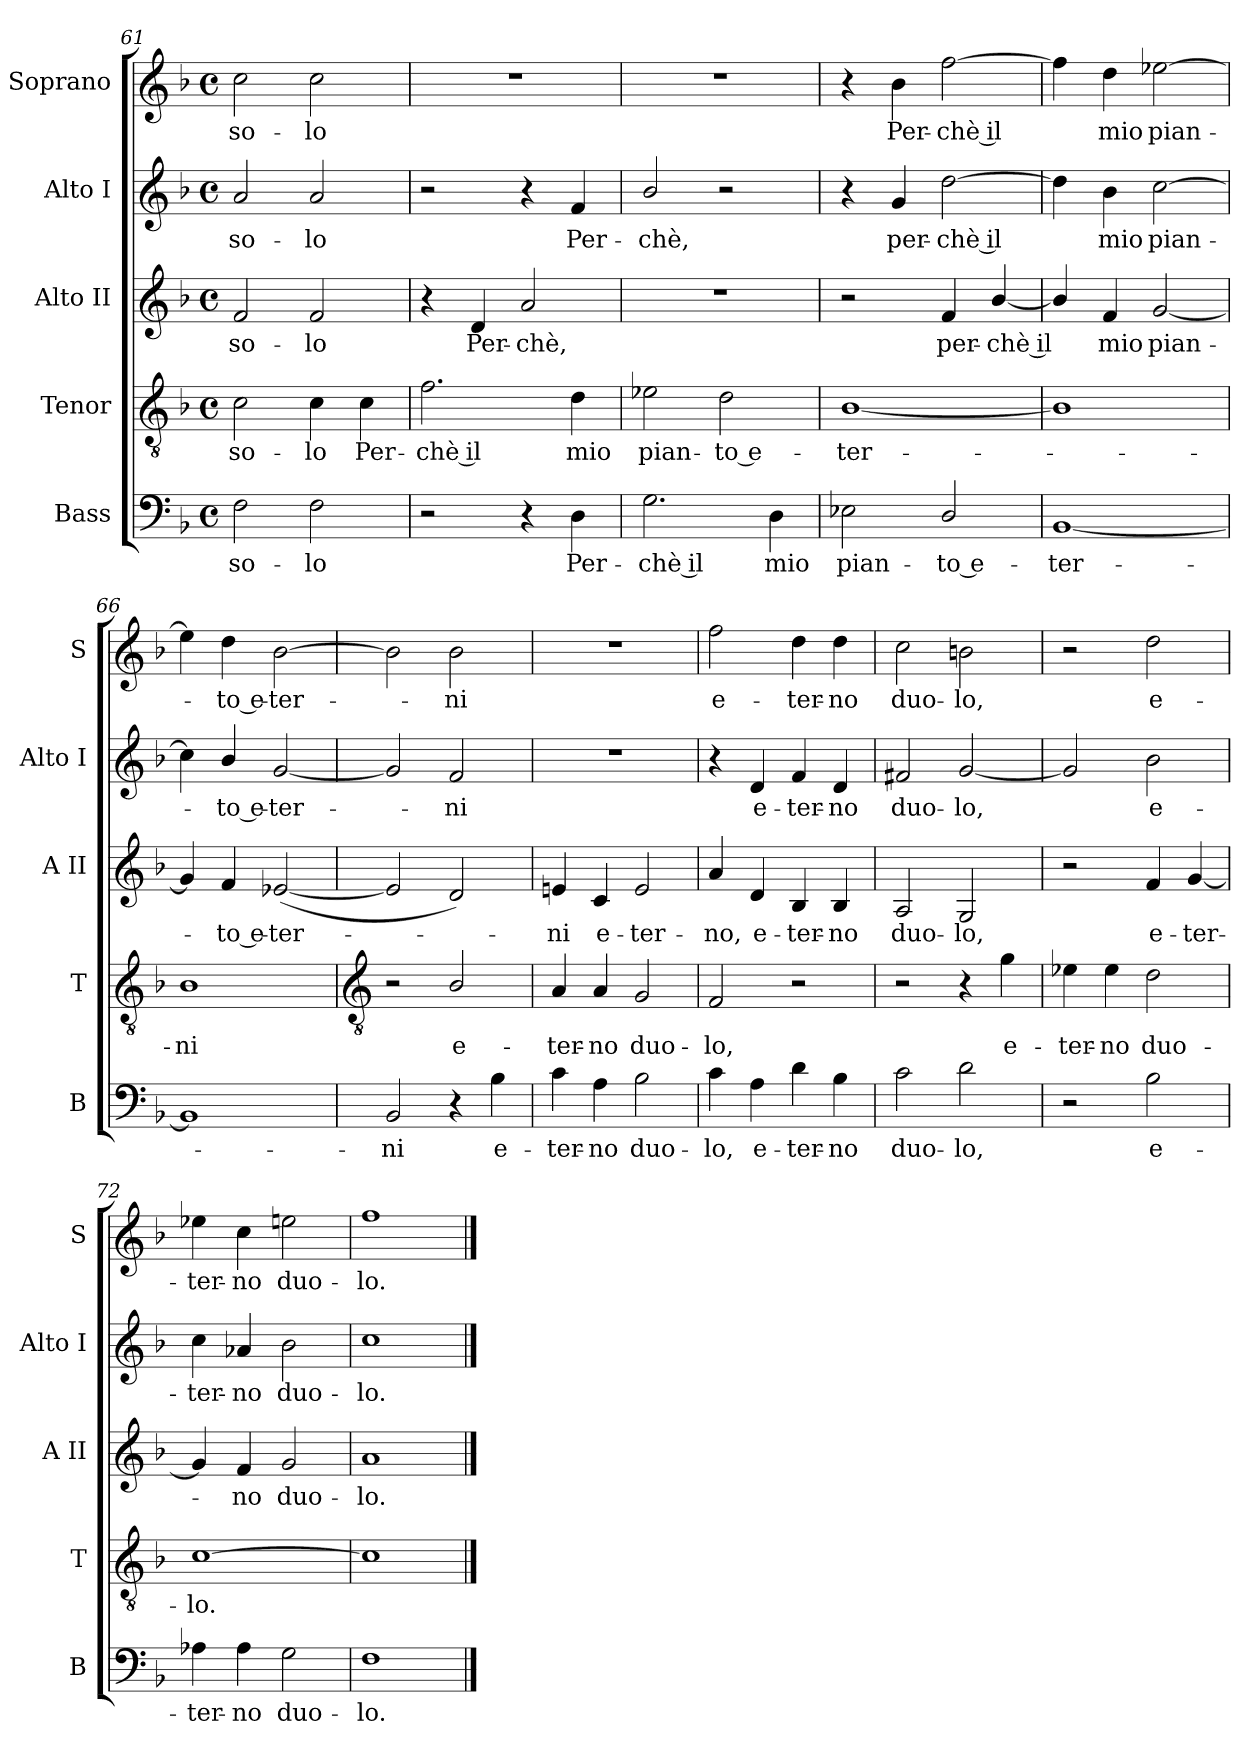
**kern	**text	**kern	**text	**kern	**text	**kern	**text	**kern	**text
*part5	*part5	*part4	*part4	*part3	*part3	*part2	*part2	*part1	*part1
*staff5	*staff5	*staff4	*staff4	*staff3	*staff3	*staff2	*staff2	*staff1	*staff1
*I"Bass	*	*I"Tenor	*	*I"Alto II	*	*I"Alto I	*	*I"Soprano	*
*I'B	*	*I'T	*	*I'A II	*	*I'Alto I	*	*I'S	*
!!LO:LB:g=z
*clefF4	*	*clefGv2	*	*clefG2	*	*clefG2	*	*clefG2	*
*k[b-]	*	*k[b-]	*	*k[b-]	*	*k[b-]	*	*k[b-]	*
*F:	*	*F:	*	*F:	*	*F:	*	*F:	*
*M4/4	*	*M4/4	*	*M4/4	*	*M4/4	*	*M4/4	*
*met(c)	*	*met(c)	*	*met(c)	*	*met(c)	*	*met(c)	*
=61	=61	=61	=61	=61	=61	=61	=61	=61	=61
!	!LO:LY:b	!	!LO:LY:b	!	!LO:LY:b	!	!LO:LY:b	!	!LO:LY:b
2F	so-	2c	so-	2f	so-	2a	so-	2cc	so-
!	!LO:LY:b	!	!LO:LY:b	!	!LO:LY:b	!	!LO:LY:b	!	!LO:LY:b
2F	-lo	4c	-lo	2f	-lo	2a	-lo	2cc	-lo
!	!	!	!LO:LY:b	!	!	!	!	!	!
.	.	4c	Per-	.	.	.	.	.	.
=62	=62	=62	=62	=62	=62	=62	=62	=62	=62
!	!	!	!LO:LY:b	!	!	!	!	!	!
2r	.	2.f	-chè il	4r	.	2r	.	1r	.
!	!	!	!	!	!LO:LY:b	!	!	!	!
.	.	.	.	4d	Per-	.	.	.	.
!	!	!	!	!	!LO:LY:b	!	!	!	!
4r	.	.	.	2a	-chè,	4r	.	.	.
!	!LO:LY:b	!	!LO:LY:b	!	!	!	!LO:LY:b	!	!
4D	Per-	4d	mio	.	.	4f	Per-	.	.
=63	=63	=63	=63	=63	=63	=63	=63	=63	=63
!	!LO:LY:b	!	!LO:LY:b	!	!	!	!LO:LY:b	!	!
2.G	-chè il	2e-X	pian-	1r	.	2b-/	-chè,	1r	.
!	!	!	!LO:LY:b	!	!	!	!	!	!
.	.	2d	-to e-	.	.	2r	.	.	.
!	!LO:LY:b	!	!	!	!	!	!	!	!
4D	mio	.	.	.	.	.	.	.	.
=64	=64	=64	=64	=64	=64	=64	=64	=64	=64
!	!LO:LY:b	!	!LO:LY:b	!	!	!	!	!	!
2E-X	pian-	[1B-/	-ter-	2r	.	4r	.	4r	.
!	!	!	!	!	!	!	!LO:LY:b	!	!LO:LY:b
.	.	.	.	.	.	4g	per-	4b-	Per-
!	!LO:LY:b	!	!	!	!LO:LY:b	!	!LO:LY:b	!	!LO:LY:b
2D/	-to e-	.	.	4f	per-	[2dd	-chè il	[2ff	-chè il
!	!	!	!	!	!LO:LY:b	!	!	!	!
.	.	.	.	[4b-/	-chè il	.	.	.	.
=65	=65	=65	=65	=65	=65	=65	=65	=65	=65
!	!LO:LY:b	!	!	!	!	!	!	!	!
[1BB-	-ter-	1B-/]	.	4b-/]	.	4dd]	.	4ff]	.
!	!	!	!	!	!LO:LY:b	!	!LO:LY:b	!	!LO:LY:b
.	.	.	.	4f	mio	4b-	mio	4dd	mio
!	!	!	!	!	!LO:LY:b	!	!LO:LY:b	!	!LO:LY:b
.	.	.	.	[2g	pian-	[2cc	pian-	[2ee-X	pian-
=66	=66	=66	=66	=66	=66	=66	=66	=66	=66
!	!	!	!LO:LY:b	!	!	!	!	!	!
1BB-]	.	1B-	ni	4g]	.	4cc]	.	4ee-]	.
!	!	!	!	!	!LO:LY:b	!	!LO:LY:b	!	!LO:LY:b
.	.	.	.	4f	to e-	4b-/	to e-	4dd	to e-
!	!	!	!	!	!LO:LY:b	!	!LO:LY:b	!	!LO:LY:b
.	.	.	.	(<[2e-X	-ter-	[2g	-ter-	[2b-	-ter-
!!LO:LB:g=z
=67	=67	=67	=67	=67	=67	=67	=67	=67	=67
*	*	*clefGv2	*	*	*	*	*	*	*
!	!LO:LY:b	!	!	!	!	!	!	!	!
2BB-	ni	2r	.	2e-]	.	2g]	.	2b-]	.
!	!	!	!LO:LY:b	!	!	!	!LO:LY:b	!	!LO:LY:b
4r	.	2B-/	e-	2d)	.	2f	ni	2b-	ni
!	!LO:LY:b	!	!	!	!	!	!	!	!
4B-	e-	.	.	.	.	.	.	.	.
=68	=68	=68	=68	=68	=68	=68	=68	=68	=68
!	!LO:LY:b	!	!LO:LY:b	!	!LO:LY:b	!	!	!	!
4c	-ter-	4A	-ter-	4en	ni	1r	.	1r	.
!	!LO:LY:b	!	!LO:LY:b	!	!LO:LY:b	!	!	!	!
4A	-no	4A	-no	4c	e-	.	.	.	.
!	!LO:LY:b	!	!LO:LY:b	!	!LO:LY:b	!	!	!	!
2B-	duo-	2G	duo-	2e	-ter-	.	.	.	.
=69	=69	=69	=69	=69	=69	=69	=69	=69	=69
!	!LO:LY:b	!	!LO:LY:b	!	!LO:LY:b	!	!	!	!LO:LY:b
4c	-lo,	2F	-lo,	4a	-no,	4r	.	2ff	e-
!	!LO:LY:b	!	!	!	!LO:LY:b	!	!LO:LY:b	!	!
4A	e-	.	.	4d	e-	4d	e-	.	.
!	!LO:LY:b	!	!	!	!LO:LY:b	!	!LO:LY:b	!	!LO:LY:b
4d	-ter-	2r	.	4B-	-ter-	4f	-ter-	4dd	-ter-
!	!LO:LY:b	!	!	!	!LO:LY:b	!	!LO:LY:b	!	!LO:LY:b
4B-	-no	.	.	4B-	-no	4d	-no	4dd	-no
=70	=70	=70	=70	=70	=70	=70	=70	=70	=70
!	!LO:LY:b	!	!	!	!LO:LY:b	!	!LO:LY:b	!	!LO:LY:b
2c	duo-	2r	.	2A	duo-	2f#X	duo-	2cc	duo-
!	!LO:LY:b	!	!	!	!LO:LY:b	!	!LO:LY:b	!	!LO:LY:b
2d	-lo,	4r	.	2G	-lo,	[2g	-lo,	2bn	-lo,
!	!	!	!LO:LY:b	!	!	!	!	!	!
.	.	4g	e-	.	.	.	.	.	.
=71	=71	=71	=71	=71	=71	=71	=71	=71	=71
!	!	!	!LO:LY:b	!	!	!	!	!	!
2r	.	4e-X	-ter-	2r	.	2g]	.	2r	.
!	!	!	!LO:LY:b	!	!	!	!	!	!
.	.	4e-	-no	.	.	.	.	.	.
!	!LO:LY:b	!	!LO:LY:b	!	!LO:LY:b	!	!LO:LY:b	!	!LO:LY:b
2B-	e-	2d	duo-	4f	e-	2b-	e-	2dd	e-
!	!	!	!	!	!LO:LY:b	!	!	!	!
.	.	.	.	[4g	-ter-	.	.	.	.
=72	=72	=72	=72	=72	=72	=72	=72	=72	=72
!	!LO:LY:b	!	!LO:LY:b	!	!	!	!LO:LY:b	!	!LO:LY:b
4A-X	-ter-	[1c	-lo.	4g]	.	4cc	-ter-	4ee-X	-ter-
!	!LO:LY:b	!	!	!	!LO:LY:b	!	!LO:LY:b	!	!LO:LY:b
4A-	-no	.	.	4f	no	4a-X	-no	4cc	-no
!	!LO:LY:b	!	!	!	!LO:LY:b	!	!LO:LY:b	!	!LO:LY:b
2G	duo-	.	.	2g	duo-	2b-	duo-	2een	duo-
=73	=73	=73	=73	=73	=73	=73	=73	=73	=73
!	!LO:LY:b	!	!	!	!LO:LY:b	!	!LO:LY:b	!	!LO:LY:b
1F	-lo.	1c]	.	1a	-lo.	1cc	-lo.	1ff	-lo.
==	==	==	==	==	==	==	==	==	==
*-	*-	*-	*-	*-	*-	*-	*-	*-	*-
